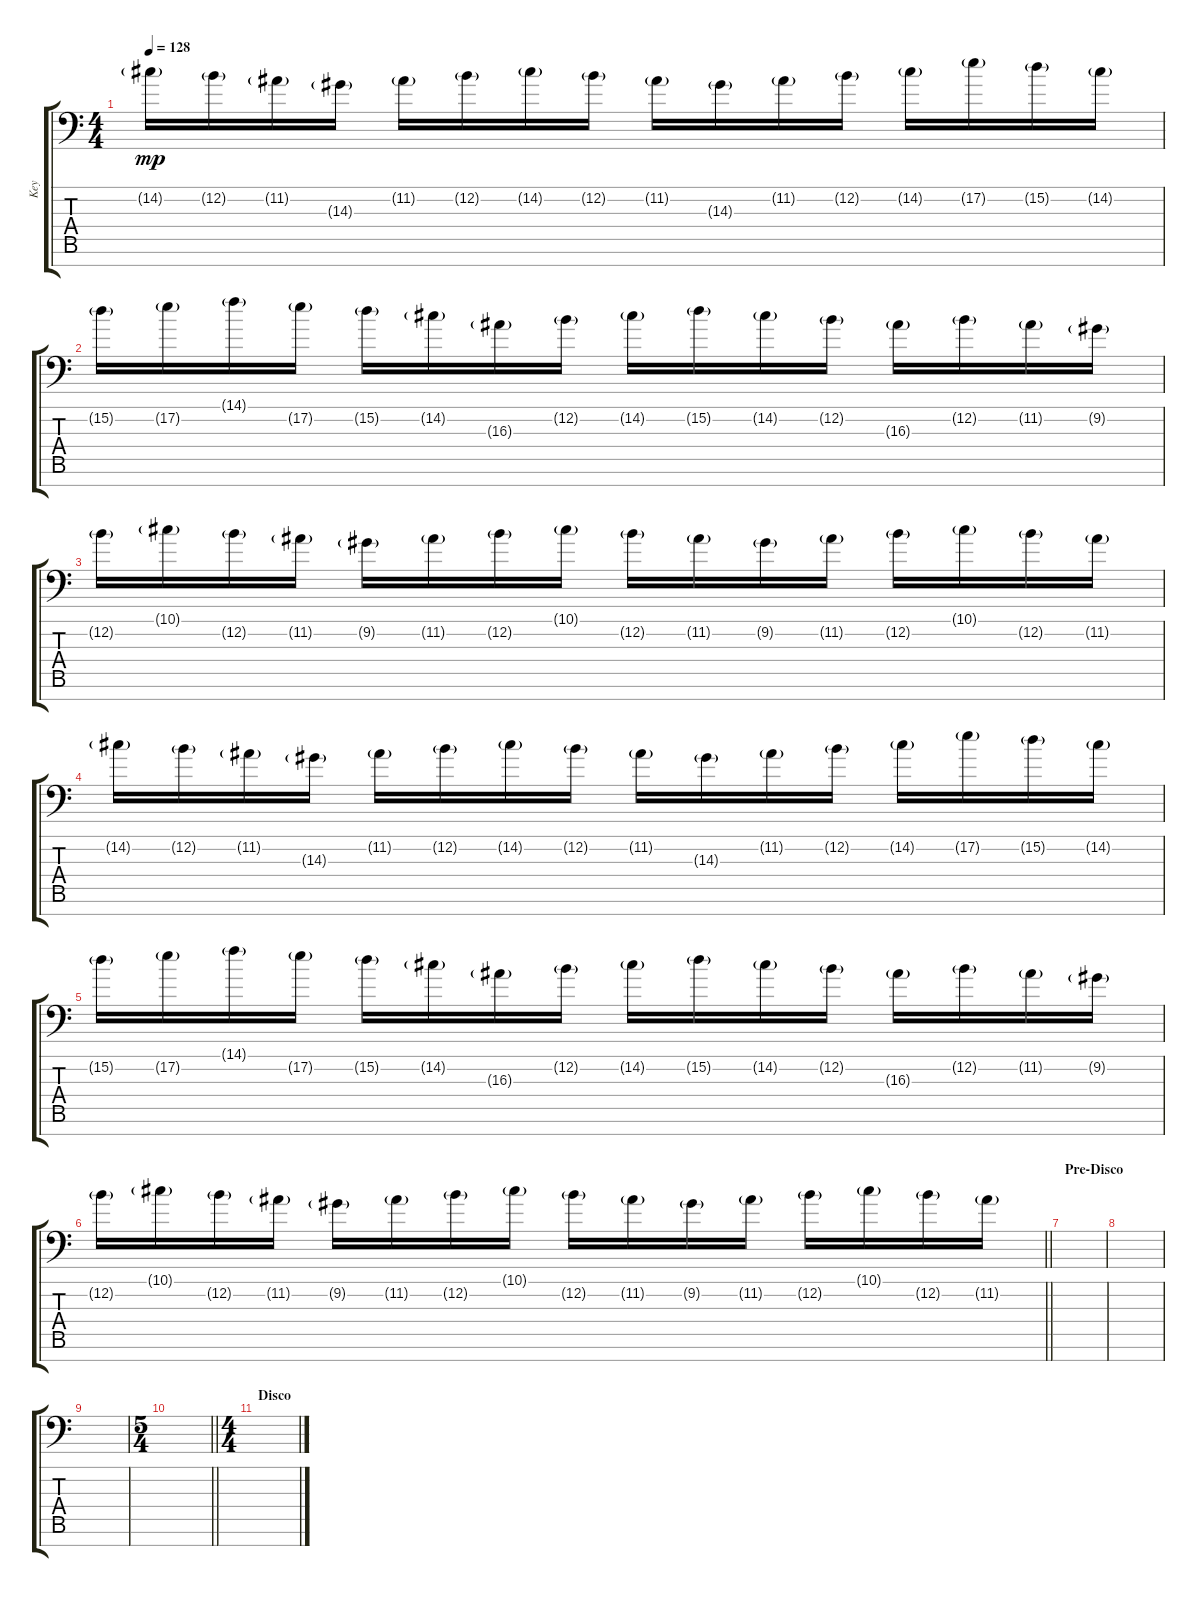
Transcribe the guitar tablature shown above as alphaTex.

\track ("Key" "Key") {instrument lead2sawtooth}
\staff {score tabs}
\tuning (Eb4 B3 Gb3 B2 Gb2 B1 Gb1) {hide}
\ts (4 4)
\tempo 128
\clef f4
\ks c
14.2{g}.16{dy mp instrument harpsichord} 12.2{g}.16 11.2{g}.16 14.3{g}.16 11.2{g}.16 12.2{g}.16 14.2{g}.16 12.2{g}.16 11.2{g}.16 14.3{g}.16 11.2{g}.16 12.2{g}.16 14.2{g}.16 17.2{g}.16 15.2{g}.16 14.2{g}.16 |
15.2{g}.16 17.2{g}.16 14.1{g}.16 17.2{g}.16 15.2{g}.16 14.2{g}.16 16.3{g}.16 12.2{g}.16 14.2{g}.16 15.2{g}.16 14.2{g}.16 12.2{g}.16 16.3{g}.16 12.2{g}.16 11.2{g}.16 9.2{g}.16 |
12.2{g}.16 10.1{g}.16 12.2{g}.16 11.2{g}.16 9.2{g}.16 11.2{g}.16 12.2{g}.16 10.1{g}.16 12.2{g}.16 11.2{g}.16 9.2{g}.16 11.2{g}.16 12.2{g}.16 10.1{g}.16 12.2{g}.16 11.2{g}.16 |
14.2{g}.16{instrument harpsichord} 12.2{g}.16 11.2{g}.16 14.3{g}.16 11.2{g}.16 12.2{g}.16 14.2{g}.16 12.2{g}.16 11.2{g}.16 14.3{g}.16 11.2{g}.16 12.2{g}.16 14.2{g}.16 17.2{g}.16 15.2{g}.16 14.2{g}.16 |
15.2{g}.16 17.2{g}.16 14.1{g}.16 17.2{g}.16 15.2{g}.16 14.2{g}.16 16.3{g}.16 12.2{g}.16 14.2{g}.16 15.2{g}.16 14.2{g}.16 12.2{g}.16 16.3{g}.16 12.2{g}.16 11.2{g}.16 9.2{g}.16 |
\barLineRight lightlight
12.2{g}.16 10.1{g}.16 12.2{g}.16 11.2{g}.16 9.2{g}.16 11.2{g}.16 12.2{g}.16 10.1{g}.16 12.2{g}.16 11.2{g}.16 9.2{g}.16 11.2{g}.16 12.2{g}.16 10.1{g}.16 12.2{g}.16 11.2{g}.16 |
\section ("" "Pre-Disco")
|
|
|
\ts (5 4)
\barLineRight lightlight
|
\ts (4 4)
\section ("" "Disco")
